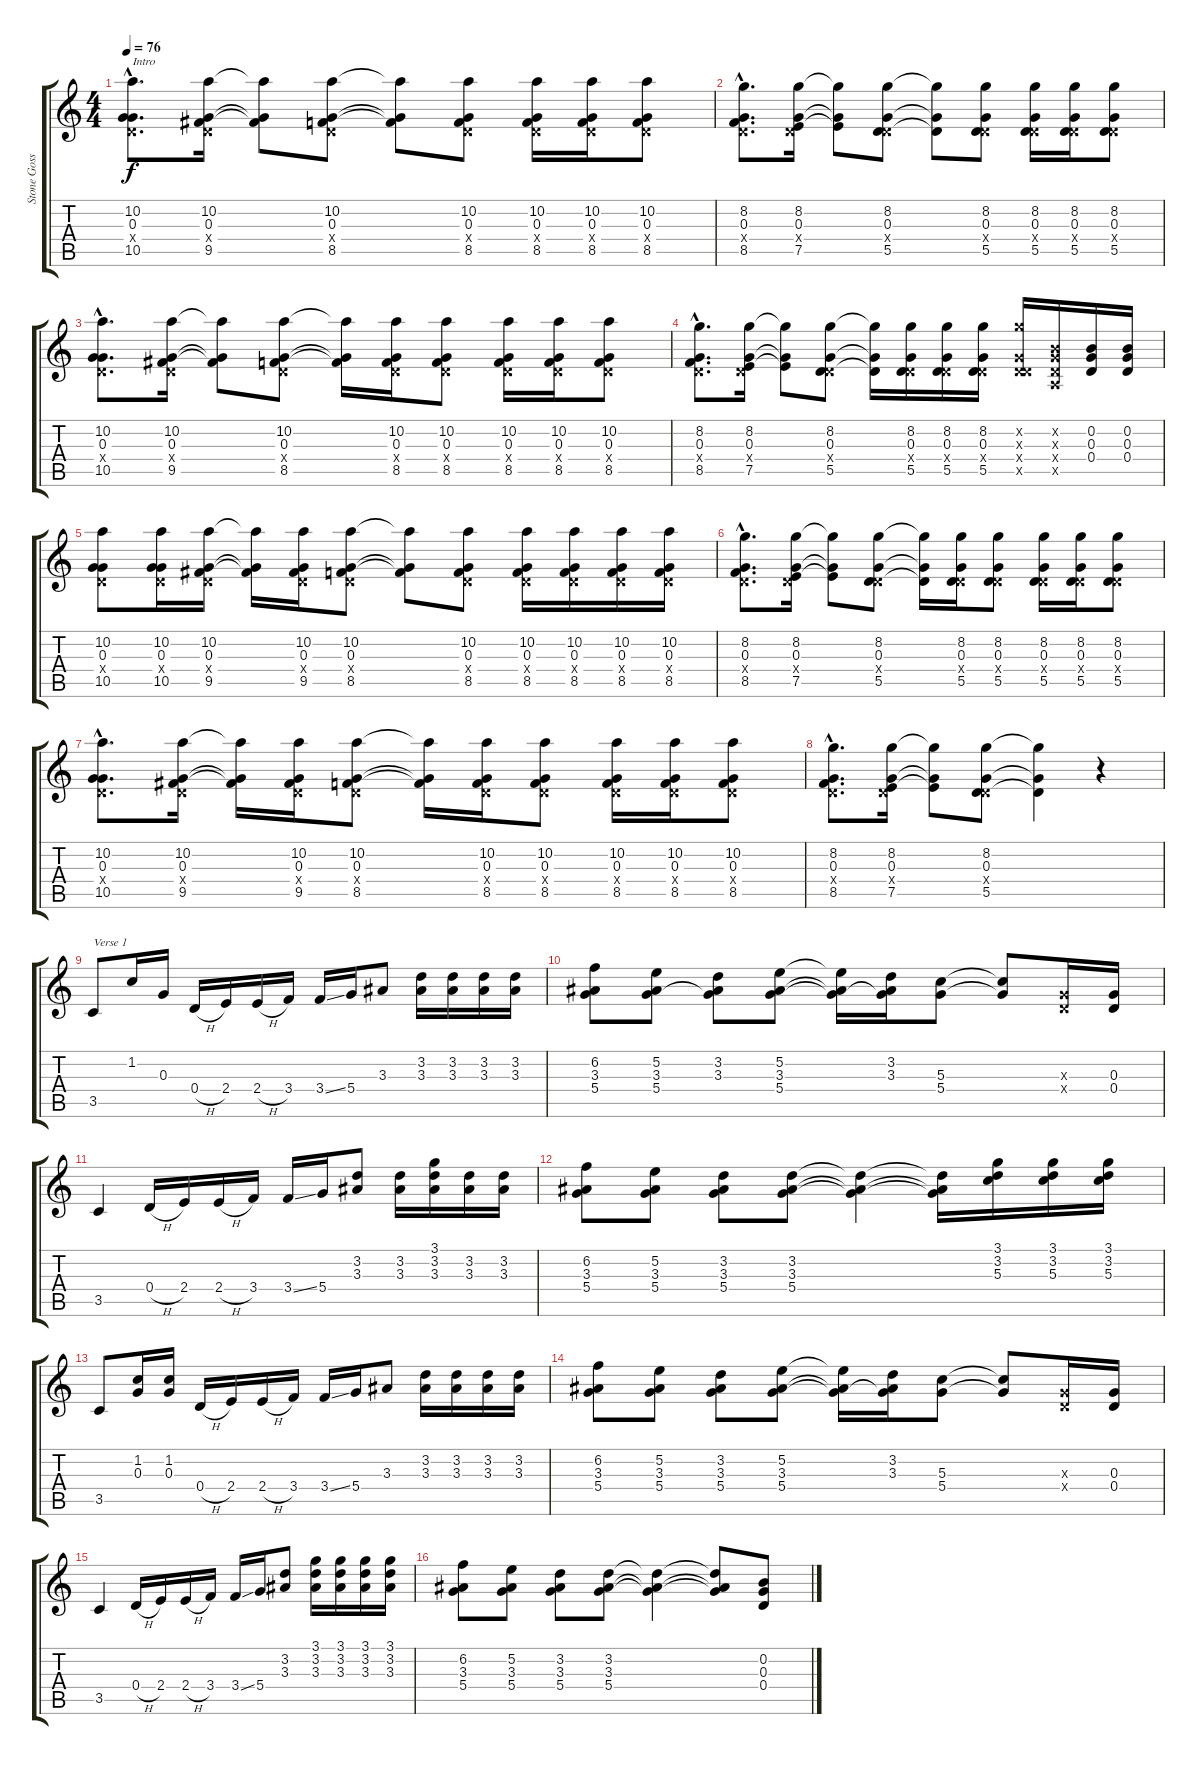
\track ("Stone Gossard" "Stone Goss") {instrument distortionguitar}
\staff {score tabs}
\tuning (E4 B3 G3 D3 A2 E2) {hide}
\ts (4 4)
\tempo 76
\clef g2
\ks c
(10.2{hac} 0.3{hac} 0.4{hac x} 10.5{hac}).8{d txt "Intro" dy f instrument distortionguitar} (10.2 0.3 0.4{x} 9.5).16 (10.2{t} 0.3{t} 9.5{t}).8 (10.2 0.3 0.4{x} 8.5).8 (10.2{t} 0.3{t} 8.5{t}).8 (10.2 0.3 0.4{x} 8.5).8 (10.2 0.3 0.4{x} 8.5).16 (10.2 0.3 0.4{x} 8.5).16 (10.2 0.3 0.4{x} 8.5).8 |
(8.2{hac} 0.3{hac} 0.4{hac x} 8.5{hac}).8{d} (8.2 0.3 0.4{x} 7.5).16 (8.2{t} 0.3{t} 7.5{t}).8 (8.2 0.3 0.4{x} 5.5).8 (8.2{t} 0.3{t} 5.5{t}).8 (8.2 0.3 0.4{x} 5.5).8 (8.2 0.3 0.4{x} 5.5).16 (8.2 0.3 0.4{x} 5.5).16 (8.2 0.3 0.4{x} 5.5).8 |
(10.2{hac} 0.3{hac} 0.4{hac x} 10.5{hac}).8{d} (10.2 0.3 0.4{x} 9.5).16 (10.2{t} 0.3{t} 9.5{t}).8 (10.2 0.3 0.4{x} 8.5).8 (10.2{t} 0.3{t} 8.5{t}).16 (10.2 0.3 0.4{x} 8.5).16 (10.2 0.3 0.4{x} 8.5).8 (10.2 0.3 0.4{x} 8.5).16 (10.2 0.3 0.4{x} 8.5).16 (10.2 0.3 0.4{x} 8.5).8 |
(8.2{hac} 0.3{hac} 0.4{hac x} 8.5{hac}).8{d} (8.2 0.3 0.4{x} 7.5).16 (8.2{t} 0.3{t} 7.5{t}).8 (8.2 0.3 0.4{x} 5.5).8 (8.2{t} 0.3{t} 5.5{t}).16 (8.2 0.3 0.4{x} 5.5).16 (8.2 0.3 0.4{x} 5.5).16 (8.2 0.3 0.4{x} 5.5).16 (8.2{x} 0.3{x} 0.4{x} 5.5{x}).16 (0.2{x} 0.3{x} 0.4{x} 0.5{x}).16 (0.2 0.3 0.4).16 (0.2 0.3 0.4).16 |
(10.2 0.3 0.4{x} 10.5).8 (10.2 0.3 0.4{x} 10.5).16 (10.2 0.3 0.4{x} 9.5).16 (10.2{t} 0.3{t} 9.5{t}).16 (10.2 0.3 0.4{x} 9.5).16 (10.2 0.3 0.4{x} 8.5).8 (10.2{t} 0.3{t} 8.5{t}).8 (10.2 0.3 0.4{x} 8.5).8 (10.2 0.3 0.4{x} 8.5).16 (10.2 0.3 0.4{x} 8.5).16 (10.2 0.3 0.4{x} 8.5).16 (10.2 0.3 0.4{x} 8.5).16 |
(8.2{hac} 0.3{hac} 0.4{hac x} 8.5{hac}).8{d} (8.2 0.3 0.4{x} 7.5).16 (8.2{t} 0.3{t} 7.5{t}).8 (8.2 0.3 0.4{x} 5.5).8 (8.2{t} 0.3{t} 5.5{t}).16 (8.2 0.3 0.4{x} 5.5).16 (8.2 0.3 0.4{x} 5.5).8 (8.2 0.3 0.4{x} 5.5).16 (8.2 0.3 0.4{x} 5.5).16 (8.2 0.3 0.4{x} 5.5).8 |
(10.2{hac} 0.3{hac} 0.4{hac x} 10.5{hac}).8{d} (10.2 0.3 0.4{x} 9.5).16 (10.2{t} 0.3{t} 9.5{t}).16 (10.2 0.3 0.4{x} 9.5).16 (10.2 0.3 0.4{x} 8.5).8 (10.2{t} 0.3{t} 8.5{t}).16 (10.2 0.3 0.4{x} 8.5).16 (10.2 0.3 0.4{x} 8.5).8 (10.2 0.3 0.4{x} 8.5).16 (10.2 0.3 0.4{x} 8.5).16 (10.2 0.3 0.4{x} 8.5).8 |
(8.2{hac} 0.3{hac} 0.4{hac x} 8.5{hac}).8{d} (8.2 0.3 0.4{x} 7.5).16 (8.2{t} 0.3{t} 7.5{t}).8 (8.2 0.3 0.4{x} 5.5).8 (8.2{t} 0.3{t} 5.5{t}).4 r.4 |
3.5.8{txt "Verse 1"} 1.2.16 0.3.16 0.4{h}.16 2.4.16 2.4{h}.16 3.4.16 3.4{ss}.16 5.4.16 3.3.8 (3.2 3.3).16 (3.2 3.3).16 (3.2 3.3).16 (3.2 3.3).16 |
(6.2 3.3 5.4).8 (5.2 3.3 5.4).8 (3.2 3.3 5.4{t}).8 (5.2 3.3 5.4).8 (5.2{t} 3.3{t} 5.4{t}).16 (3.2 3.3 5.4{t}).16 (5.3 5.4).8 (5.3{t} 5.4{t}).8 (0.3{x} 0.4{x}).16 (0.3 0.4).16 |
3.5.4 0.4{h}.16 2.4.16 2.4{h}.16 3.4.16 3.4{ss}.16 5.4.16 (3.2 3.3).8 (3.2 3.3).16 (3.1 3.2 3.3).16 (3.2 3.3).16 (3.2 3.3).16 |
(6.2 3.3 5.4).8 (5.2 3.3 5.4).8 (3.2 3.3 5.4).8 (3.2 3.3 5.4).8 (3.2{t} 3.3{t} 5.4{t}).4 (3.2{t} 3.3{t} 5.4{t}).16 (3.1 3.2 5.3).16 (3.1 3.2 5.3).16 (3.1 3.2 5.3).16 |
3.5.8 (1.2 0.3).16 (1.2 0.3).16 0.4{h}.16 2.4.16 2.4{h}.16 3.4.16 3.4{ss}.16 5.4.16 3.3.8 (3.2 3.3).16 (3.2 3.3).16 (3.2 3.3).16 (3.2 3.3).16 |
(6.2 3.3 5.4).8 (5.2 3.3 5.4).8 (3.2 3.3 5.4).8 (5.2 3.3 5.4).8 (5.2{t} 3.3{t} 5.4{t}).16 (3.2 3.3 5.4{t}).16 (5.3 5.4).8 (5.3{t} 5.4{t}).8 (0.3{x} 0.4{x}).16 (0.3 0.4).16 |
3.5.4 0.4{h}.16 2.4.16 2.4{h}.16 3.4.16 3.4{ss}.16 5.4.16 (3.2 3.3).8 (3.1 3.2 3.3).16 (3.1 3.2 3.3).16 (3.1 3.2 3.3).16 (3.1 3.2 3.3).16 |
(6.2 3.3 5.4).8 (5.2 3.3 5.4).8 (3.2 3.3 5.4).8 (3.2 3.3 5.4).8 (3.2{t} 3.3{t} 5.4{t}).4 (3.2{t} 3.3{t} 5.4{t}).8 (0.2 0.3 0.4).8
